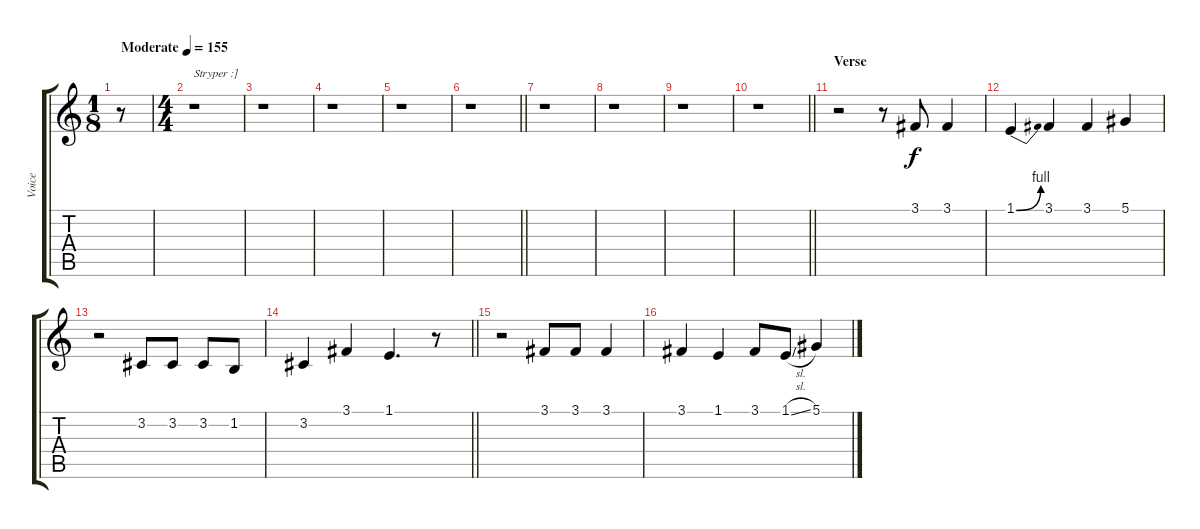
\track ("Voice" "Voice") {instrument clarinet}
\staff {score tabs}
\tuning (Eb4 Bb3 Gb3 Db3 Ab2 Eb2) {hide}
\ts (1 8)
\tempo (155 "Moderate")
\clef g2
\ks c
r.8{dy f instrument clarinet} |
\ts (4 4)
r.1{txt "Stryper :]"} |
r.1 |
r.1 |
r.1 |
\barLineRight lightlight
r.1 |
r.1 |
r.1 |
r.1 |
\barLineRight lightlight
r.1 |
\section ("" "Verse")
r.2 r.8 3.1.8 3.1.4 |
1.1{be (bend 0 0 60 4)}.4 3.1.4 3.1.4 5.1.4 |
r.2 3.2.8 3.2.8 3.2.8 1.2.8 |
\barLineRight lightlight
3.2.4 3.1.4 1.1.4{d} r.8 |
r.2 3.1.8 3.1.8 3.1.4 |
3.1.4 1.1.4 3.1.8 1.1{sl}.8 5.1.4
